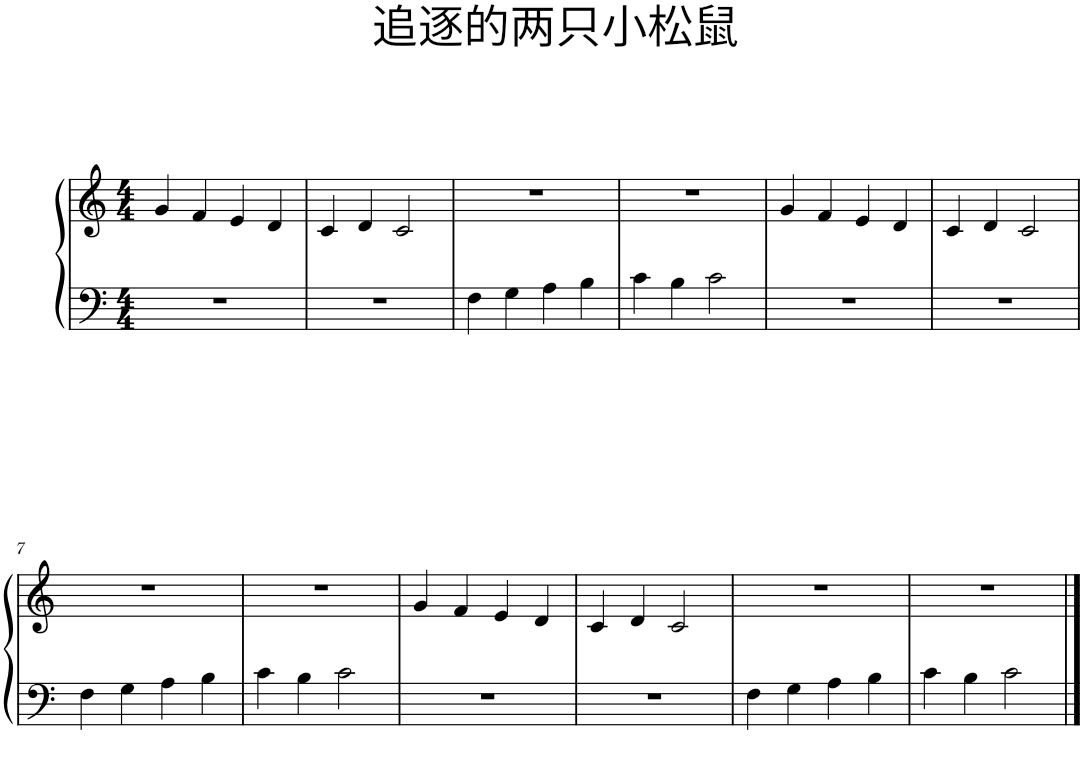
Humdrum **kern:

**kern	**kern
*part1	*part1
*staff2	*staff1
*I"Piano	*
*I'Pno.	*
*clefF4	*clefG2
*k[]	*k[]
*M4/4	*M4/4
=1	=1
1r	4g/
.	4f/
.	4e/
.	4d/
=2	=2
1r	4c/
.	4d/
.	2c/
=3	=3
4F\	1r
4G\	.
4A\	.
4B\	.
=4	=4
4c\	1r
4B\	.
2c\	.
=5	=5
1r	4g/
.	4f/
.	4e/
.	4d/
=6	=6
1r	4c/
.	4d/
.	2c/
!!LO:LB:g=z
=7	=7
4F\	1r
4G\	.
4A\	.
4B\	.
=8	=8
4c\	1r
4B\	.
2c\	.
=9	=9
1r	4g/
.	4f/
.	4e/
.	4d/
=10	=10
1r	4c/
.	4d/
.	2c/
=11	=11
4F\	1r
4G\	.
4A\	.
4B\	.
=12	=12
4c\	1r
4B\	.
2c\	.
==	==
*-	*-
